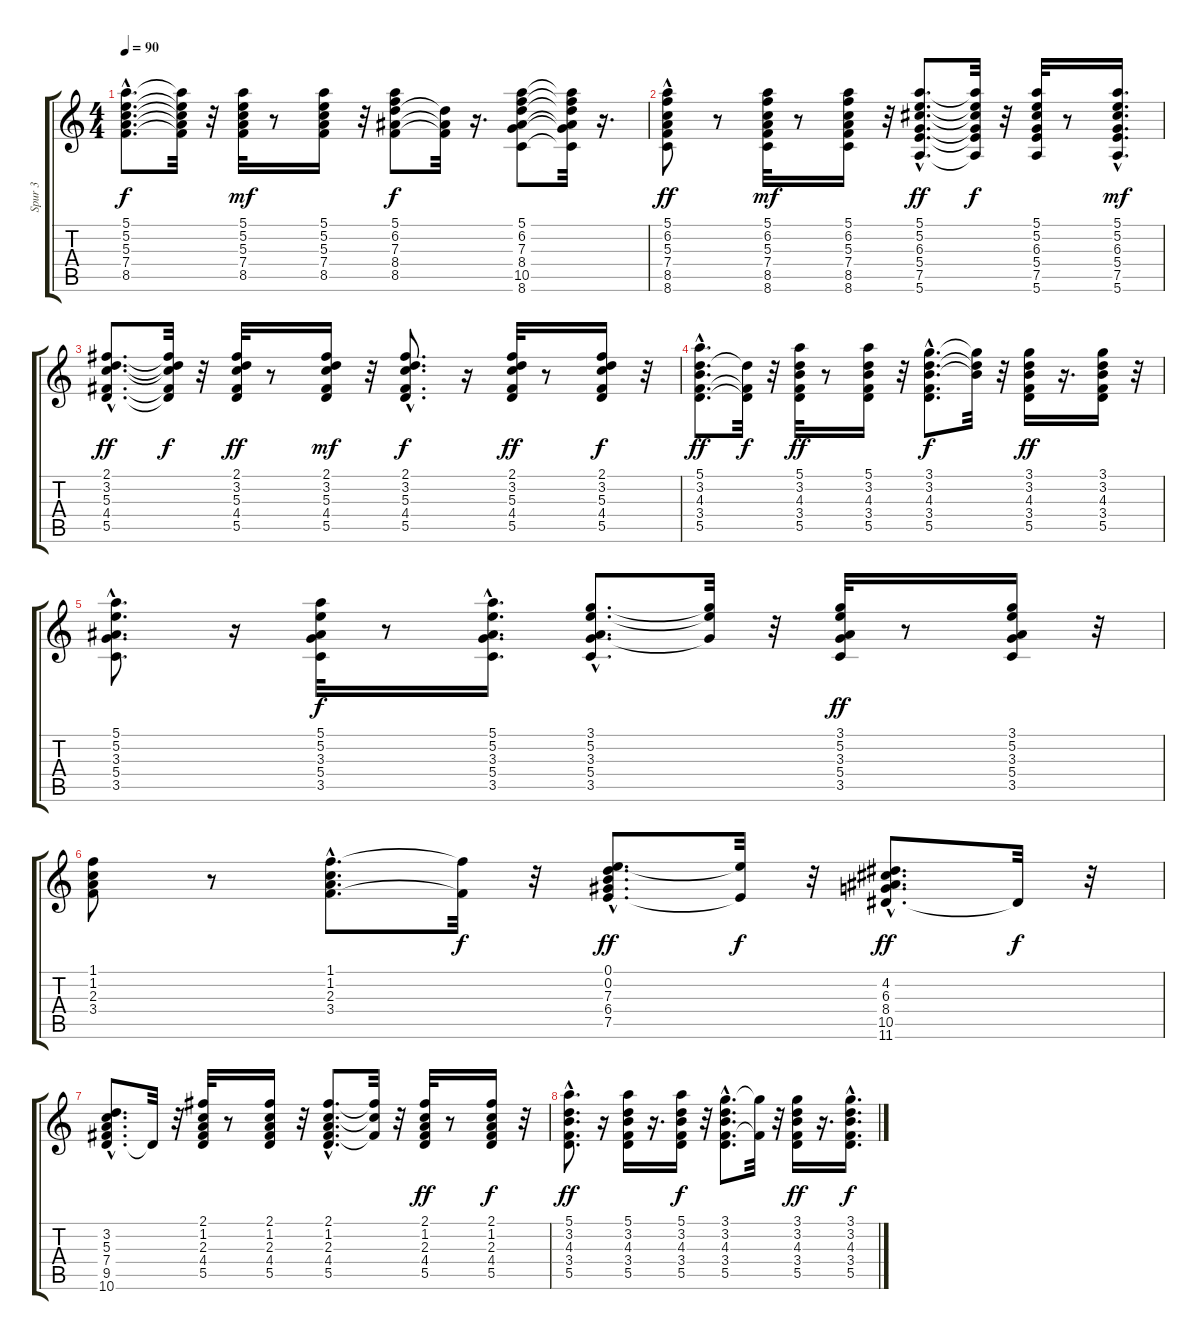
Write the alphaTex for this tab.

\track ("Spur 3" "Spur 3") {instrument acousticguitarsteel}
\staff {score tabs}
\tuning (E4 B3 G3 D3 A2 E2) {hide}
\ts (4 4)
\tempo 90
\clef g2
\ks c
(5.1{hac} 5.2{hac} 5.3{hac} 7.4{hac} 8.5{hac}).8{d dy f} (5.1{t} 5.2{t} 5.3{t} 7.4{t} 8.5{t}).32 r.32 (5.1 5.2 5.3 7.4 8.5).32{dy mf} r.8 (5.1 5.2 5.3 7.4 8.5).16 r.32 (5.1 6.2 7.3 8.4 8.5).8{dy f} (7.3{t} 8.4{t} 8.5{t}).32 r.16{d} (5.1 6.2 7.3 8.4 10.5 8.6).8 (5.1{t} 6.2{t} 7.3{t} 8.4{t} 10.5{t} 8.6{t}).32 r.16{d} |
(5.1{hac} 6.2{hac} 5.3{hac} 7.4{hac} 8.5 8.6).8{dy ff} r.8 (5.1 6.2 5.3 7.4 8.5 8.6).32{dy mf} r.8 (5.1 6.2 5.3 7.4 8.5 8.6).16 r.32 (5.1{hac} 5.2{hac} 6.3{hac} 5.4{hac} 7.5{hac} 5.6{hac}).8{d dy ff} (5.1{t} 5.2{t} 6.3{t} 5.4{t} 7.5{t} 5.6{t}).32{dy f} r.32 (5.1 5.2 6.3 5.4 7.5 5.6).32 r.8 (5.1{hac} 5.2{hac} 6.3{hac} 5.4{hac} 7.5{hac} 5.6{hac}).16{d dy mf} |
(2.1{hac} 3.2{hac} 5.3{hac} 4.4{hac} 5.5{hac}).8{d dy ff} (2.1{t} 3.2{t} 5.3{t} 4.4{t} 5.5{t}).32{dy f} r.32 (2.1 3.2 5.3 4.4 5.5).32{dy ff} r.8 (2.1 3.2 5.3 4.4 5.5).16{dy mf} r.32 (2.1{hac} 3.2{hac} 5.3{hac} 4.4{hac} 5.5{hac}).8{d dy f} r.16 (2.1 3.2 5.3 4.4 5.5).32{dy ff} r.8 (2.1 3.2 5.3 4.4 5.5).16{dy f} r.32 |
(5.1{hac} 3.2{hac} 4.3{hac} 3.4{hac} 5.5{hac}).8{d dy ff} (3.2{t} 3.4{t} 5.5{t}).32{dy f} r.32 (5.1 3.2 4.3 3.4 5.5).32{dy ff} r.8 (5.1 3.2 4.3 3.4 5.5).16 r.32 (3.1{hac} 3.2{hac} 4.3{hac} 3.4{hac} 5.5{hac}).8{d dy f} (3.1{t} 3.2{t} 4.3{t}).32 r.32 (3.1 3.2 4.3 3.4 5.5).16{dy ff} r.16{d} (3.1 3.2 4.3 3.4 5.5).16 r.32 |
(5.1{hac} 5.2{hac} 3.3{hac} 5.4{hac} 3.5{hac}).8{d} r.16 (5.1 5.2 3.3 5.4 3.5).32{dy f} r.8 (5.1 5.2 3.3 5.4{hac} 3.5).16{d} (3.1{hac} 5.2{hac} 3.3{hac} 5.4{hac} 3.5{hac}).8{d} (3.1{t} 5.2{t} 5.4{t}).32 r.32 (3.1 5.2 3.3 5.4 3.5).32{dy ff} r.8 (3.1 5.2 3.3 5.4 3.5).16 r.32 |
(1.1 1.2 2.3 3.4).8 r.8 (1.1{hac} 1.2 2.3{hac} 3.4{hac}).8{d} (1.1{t} 3.4{t}).32{dy f} r.32 (0.1{hac} 0.2 7.3 6.4 7.5{hac}).8{d dy ff} (0.1{t} 7.5{t}).32{dy f} r.32 (4.2 6.3 8.4 10.5 11.6{hac}).8{d dy ff} 11.6{t}.32{dy f} r.32 |
(3.2 5.3 7.4 9.5{hac} 10.6{hac}).8{d} 10.6{t}.32 r.32 (2.1 1.2 2.3 4.4 5.5).32 r.8 (2.1 1.2 2.3 4.4 5.5).16 r.32 (2.1{hac} 1.2{hac} 2.3{hac} 4.4{hac} 5.5{hac}).8{d} (2.1{t} 1.2{t} 4.4{t}).32 r.32 (2.1 1.2 2.3 4.4 5.5).32{dy ff} r.8 (2.1 1.2 2.3 4.4 5.5).16{dy f} r.32 |
(5.1{hac} 3.2{hac} 4.3{hac} 3.4{hac} 5.5{hac}).8{d dy ff} r.16 (5.1 3.2 4.3 3.4 5.5).16 r.16{d} (5.1 3.2 4.3 3.4 5.5).16{dy f} r.32 (3.1{hac} 3.2{hac} 4.3{hac} 3.4{hac} 5.5{hac}).8{d} (3.1{t} 3.4{t}).32 r.32 (3.1 3.2 4.3 3.4 5.5).16{dy ff} r.16{d} (3.1{hac} 3.2 4.3 3.4 5.5).16{d dy f}
